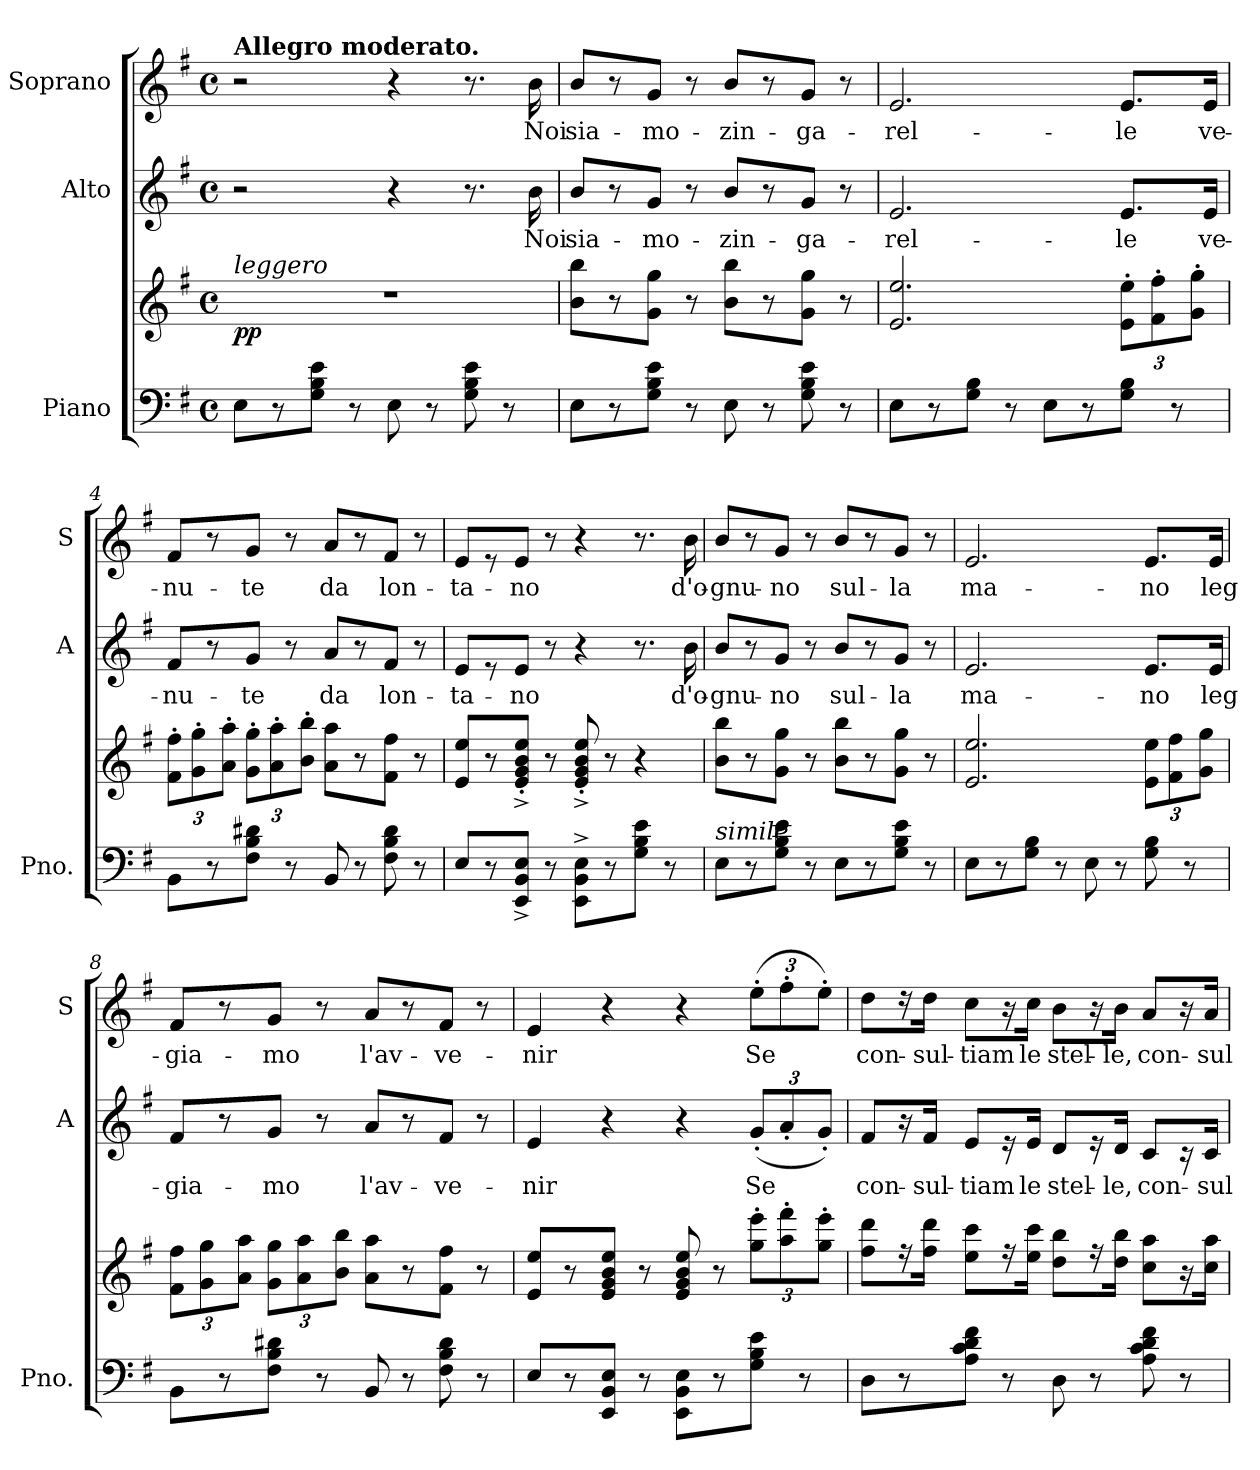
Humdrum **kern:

**kern	**kern	**dynam	**kern	**text	**kern	**text
*part3	*part3	*part3	*part2	*part2	*part1	*part1
*staff4	*staff3	*staff3/4	*staff2	*staff2	*staff1	*staff1
*I"Piano	*	*	*I"Alto	*	*I"Soprano	*
*I'Pno.	*	*	*I'A	*	*I'S	*
*clefF4	*clefG2	*	*clefG2	*	*clefG2	*
*k[f#]	*k[f#]	*	*k[f#]	*	*k[f#]	*
*G:	*G:	*	*G:	*	*G:	*
*M4/4	*M4/4	*	*M4/4	*	*M4/4	*
*met(c)	*met(c)	*	*met(c)	*	*met(c)	*
*MM120	*MM120	*	*MM120	*	*MM120	*
=1	=1	=1	=1	=1	=1	=1
!	!	!	!	!	!LO:TX:a:B:t=Allegro moderato.	!
!	!LO:TX:a:i:t=leggero	!	!	!	!	!
!	!	!LO:DY:b	!	!	!	!
8E\L	1r	pp	2r	.	2r	.
8r	.	.	.	.	.	.
8G\ 8B\ 8e\J	.	.	.	.	.	.
8r	.	.	.	.	.	.
8E\	.	.	4r	.	4r	.
8r	.	.	.	.	.	.
8G\ 8B\ 8e\	.	.	8.r	.	8.r	.
8r	.	.	.	.	.	.
!	!	!	!	!LO:LY:b	!	!LO:LY:b
.	.	.	16b\	Noi	16b\	Noi
=2	=2	=2	=2	=2	=2	=2
!	!	!	!	!LO:LY:b	!	!LO:LY:b
8E\L	8b\ 8bb\L	.	8b/L	sia-	8b/L	sia-
8r	8r	.	8r	.	8r	.
!	!	!	!	!LO:LY:b	!	!LO:LY:b
8G\ 8B\ 8e\J	8g\ 8gg\J	.	8g/J	-mo-	8g/J	-mo-
8r	8r	.	8r	.	8r	.
!	!	!	!	!LO:LY:b	!	!LO:LY:b
8E\	8b\ 8bb\L	.	8b/L	-zin-	8b/L	-zin-
8r	8r	.	8r	.	8r	.
!	!	!	!	!LO:LY:b	!	!LO:LY:b
8G\ 8B\ 8e\	8g\ 8gg\J	.	8g/J	-ga-	8g/J	-ga-
8r	8r	.	8r	.	8r	.
=3	=3	=3	=3	=3	=3	=3
!	!	!	!	!LO:LY:b	!	!LO:LY:b
8E\L	2.e/ 2.ee/	.	2.e/	-rel-	2.e/	-rel-
8r	.	.	.	.	.	.
8G\ 8B\J	.	.	.	.	.	.
8r	.	.	.	.	.	.
8E\L	.	.	.	.	.	.
8r	.	.	.	.	.	.
*	*Xbrackettup	*	*	*	*	*
!	!	!	!	!LO:LY:b	!	!LO:LY:b
8G\ 8B\J	12e\' 12ee\'L	.	8.e/L	-le	8.e/L	-le
.	12f#\' 12ff#\'	.	.	.	.	.
8r	.	.	.	.	.	.
.	12g\' 12gg\'J	.	.	.	.	.
!	!	!	!	!LO:LY:b	!	!LO:LY:b
.	.	.	16e/Jk	ve-	16e/Jk	ve-
!!LO:LB:g=z
=4	=4	=4	=4	=4	=4	=4
!	!	!	!	!LO:LY:b	!	!LO:LY:b
8BB\L	12f#\' 12ff#\'L	.	8f#/L	-nu-	8f#/L	-nu-
.	12g\' 12gg\'	.	.	.	.	.
8r	.	.	8r	.	8r	.
.	12a\' 12aa\'J	.	.	.	.	.
!	!	!	!	!LO:LY:b	!	!LO:LY:b
8F#\ 8B\ 8d#X\J	12g\' 12gg\'L	.	8g/J	-te	8g/J	-te
.	12a\' 12aa\'	.	.	.	.	.
8r	.	.	8r	.	8r	.
.	12b\' 12bb\'J	.	.	.	.	.
!	!	!	!	!LO:LY:b	!	!LO:LY:b
8BB/	8a\ 8aa\L	.	8a/L	da	8a/L	da
8r	8r	.	8r	.	8r	.
!	!	!	!	!LO:LY:b	!	!LO:LY:b
8F#\ 8B\ 8d#\	8f#\ 8ff#\J	.	8f#/J	lon-	8f#/J	lon-
8r	8r	.	8r	.	8r	.
=5	=5	=5	=5	=5	=5	=5
!	!	!	!	!LO:LY:b	!	!LO:LY:b
8E/L	8e/ 8ee/L	.	8e/L	-ta-	8e/L	-ta-
8r	8r	.	8r	.	8r	.
!	!	!	!	!LO:LY:b	!	!LO:LY:b
8EE/^ 8BB/^ 8E/^J	8e/'^ 8g/'^ 8b/'^ 8ee/'^J	.	8e/J	-no	8e/J	-no
8r	8r	.	8r	.	8r	.
8EE\^ 8BB\^ 8E\^L	8e/'^ 8g/'^ 8b/'^ 8ee/'^	.	4r	.	4r	.
8r	8r	.	.	.	.	.
8G\ 8B\ 8e\J	4r	.	8.r	.	8.r	.
8r	.	.	.	.	.	.
!	!	!	!	!LO:LY:b	!	!LO:LY:b
.	.	.	16b\	d'o-	16b\	d'o-
=6	=6	=6	=6	=6	=6	=6
!LO:TX:a:i:t=simile	!	!	!	!	!	!
!	!	!	!	!LO:LY:b	!	!LO:LY:b
8E\L	8b\ 8bb\L	.	8b/L	-gnu-	8b/L	-gnu-
8r	8r	.	8r	.	8r	.
!	!	!	!	!LO:LY:b	!	!LO:LY:b
8G\ 8B\ 8e\J	8g\ 8gg\J	.	8g/J	-no	8g/J	-no
8r	8r	.	8r	.	8r	.
!	!	!	!	!LO:LY:b	!	!LO:LY:b
8E\L	8b\ 8bb\L	.	8b/L	sul-	8b/L	sul-
8r	8r	.	8r	.	8r	.
!	!	!	!	!LO:LY:b	!	!LO:LY:b
8G\ 8B\ 8e\J	8g\ 8gg\J	.	8g/J	-la	8g/J	-la
8r	8r	.	8r	.	8r	.
!!LO:PB:g=z
=7	=7	=7	=7	=7	=7	=7
!	!	!	!	!LO:LY:b	!	!LO:LY:b
8E\L	2.e/ 2.ee/	.	2.e/	ma-	2.e/	ma-
8r	.	.	.	.	.	.
8G\ 8B\J	.	.	.	.	.	.
8r	.	.	.	.	.	.
8E\	.	.	.	.	.	.
8r	.	.	.	.	.	.
!	!	!	!	!LO:LY:b	!	!LO:LY:b
8G\ 8B\	12e\ 12ee\L	.	8.e/L	-no	8.e/L	-no
.	12f#\ 12ff#\	.	.	.	.	.
8r	.	.	.	.	.	.
.	12g\ 12gg\J	.	.	.	.	.
!	!	!	!	!LO:LY:b	!	!LO:LY:b
.	.	.	16e/Jk	leg-	16e/Jk	leg-
=8	=8	=8	=8	=8	=8	=8
!	!	!	!	!LO:LY:b	!	!LO:LY:b
8BB\L	12f#\ 12ff#\L	.	8f#/L	-gia-	8f#/L	-gia-
.	12g\ 12gg\	.	.	.	.	.
8r	.	.	8r	.	8r	.
.	12a\ 12aa\J	.	.	.	.	.
!	!	!	!	!LO:LY:b	!	!LO:LY:b
8F#\ 8B\ 8d#X\J	12g\ 12gg\L	.	8g/J	-mo	8g/J	-mo
.	12a\ 12aa\	.	.	.	.	.
8r	.	.	8r	.	8r	.
.	12b\ 12bb\J	.	.	.	.	.
!	!	!	!	!LO:LY:b	!	!LO:LY:b
8BB/	8a\ 8aa\L	.	8a/L	l'av-	8a/L	l'av-
8r	8r	.	8r	.	8r	.
!	!	!	!	!LO:LY:b	!	!LO:LY:b
8F#\ 8B\ 8d#\	8f#\ 8ff#\J	.	8f#/J	-ve-	8f#/J	-ve-
8r	8r	.	8r	.	8r	.
=9	=9	=9	=9	=9	=9	=9
!	!	!	!	!LO:LY:b	!	!LO:LY:b
8E/L	8e/ 8ee/L	.	4e/	-nir	4e/	-nir
8r	8r	.	.	.	.	.
8EE/ 8BB/ 8E/J	8e/ 8g/ 8b/ 8ee/J	.	4r	.	4r	.
8r	8r	.	.	.	.	.
8EE\ 8BB\ 8E\L	8e/ 8g/ 8b/ 8ee/	.	4r	.	4r	.
8r	8r	.	.	.	.	.
*	*	*	*Xbrackettup	*	*	*
!	!	!	!	!LO:LY:b	!	!
*	*	*	*	*	*Xbrackettup	*
!	!	!	!	!	!	!LO:LY:b
8G\ 8B\ 8e\J	12gg\' 12eee\'L	.	(<12g'/L	Se	(>12ee'\L	Se
.	12aa\' 12fff#\'	.	12a'/	.	12ff#'\	.
8r	.	.	.	.	.	.
.	12gg\' 12eee\'J	.	12g'/J)	.	12ee'\J)	.
!!LO:LB:g=z
=10	=10	=10	=10	=10	=10	=10
!	!	!	!	!LO:LY:b	!	!LO:LY:b
8D\L	8ff#\ 8ddd\L	.	8f#/L	con-	8dd\L	con-
8r	16r	.	16r	.	16r	.
!	!	!	!	!LO:LY:b	!	!LO:LY:b
.	16ff#\ 16ddd\Jk	.	16f#/Jk	-sul-	16dd\Jk	-sul-
!	!	!	!	!LO:LY:b	!	!LO:LY:b
8A\ 8c\ 8d\ 8f#\J	8ee\ 8ccc\L	.	8e/L	-tiam	8cc\L	-tiam
8r	16r	.	16r	.	16r	.
!	!	!	!	!LO:LY:b	!	!LO:LY:b
.	16ee\ 16ccc\Jk	.	16e/Jk	le	16cc\Jk	le
!	!	!	!	!LO:LY:b	!	!LO:LY:b
8D\	8dd\ 8bb\L	.	8d/L	stel-	8b\L	stel-
8r	16r	.	16r	.	16r	.
!	!	!	!	!LO:LY:b	!	!LO:LY:b
.	16dd\ 16bb\Jk	.	16d/Jk	-le,	16b\Jk	-le,
!	!	!	!	!LO:LY:b	!	!LO:LY:b
8A\ 8c\ 8d\ 8f#\	8cc\ 8aa\L	.	8c/L	con-	8a/L	con-
8r	16r	.	16r	.	16r	.
!	!	!	!	!LO:LY:b	!	!LO:LY:b
.	16cc\ 16aa\Jk	.	16c/Jk	-sul-	16a/Jk	-sul-
=	=	=	=	=	=	=
*-	*-	*-	*-	*-	*-	*-
